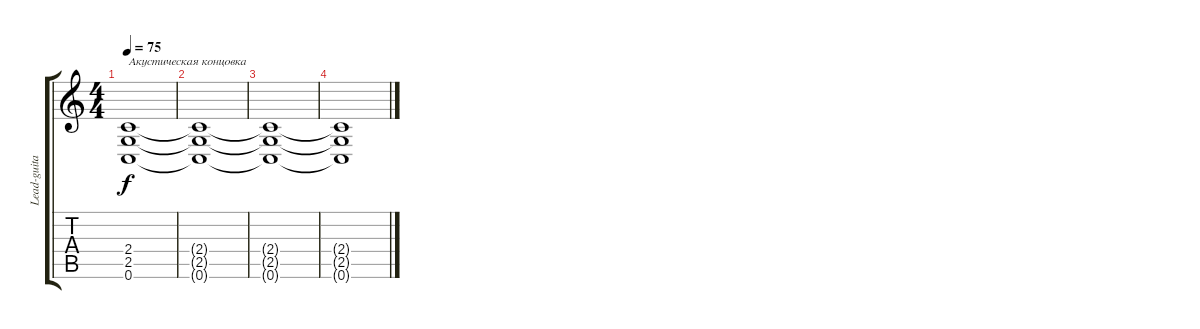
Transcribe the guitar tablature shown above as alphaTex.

\track ("Lead-guitar" "Lead-guita") {instrument distortionguitar}
\staff {score tabs}
\tuning (C4 G3 Eb3 Bb2 F2 C2) {hide}
\ts (4 4)
\tempo 75
\clef g2
\ks c
(2.4 2.5 0.6).1{txt "Акустическая концовка" dy f} |
(2.4{t} 2.5{t} 0.6{t}).1 |
(2.4{t} 2.5{t} 0.6{t}).1 |
(2.4{t} 2.5{t} 0.6{t}).1
